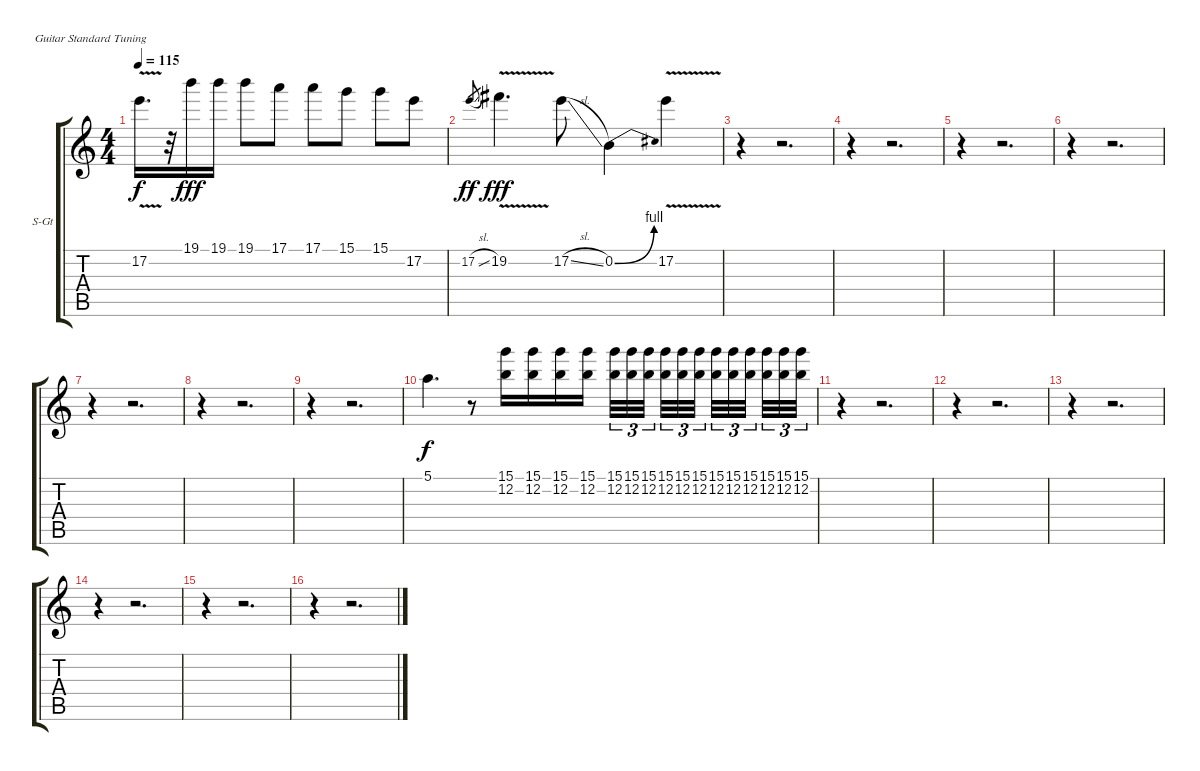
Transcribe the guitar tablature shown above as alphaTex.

\bracketExtendMode groupsimilarinstruments
\firstSystemTrackNameOrientation horizontal
\otherSystemsTrackNameOrientation horizontal
\track ("Keyboard" "S-Gt") {instrument recorder}
\staff {score tabs}
\tuning (E4 B3 G3 D3 A2 E2)
\displaytranspose 12
\ts (4 4)
\tempo 115
\clef g2
\ks c
17.2{v t}.16{d dy f} r.32 19.1.16{dy fff} 19.1.16 19.1.8 17.1.8 17.1.8 15.1.8 15.1.8 17.2.8 |
17.2{sl}.8{gr dy ff} 19.2{v}.4{d dy fff} 17.2{sl}.8 0.2{be (bend 0 0 60 4)}.4 17.2{v}.4 |
r.4 r.2{d} |
r.4 r.2{d} |
r.4 r.2{d} |
r.4 r.2{d} |
r.4 r.2{d} |
r.4 r.2{d} |
r.4 r.2{d} |
5.1.4{d dy f} r.8 (15.1 12.2).16 (15.1 12.2).16 (15.1 12.2).16 (15.1 12.2).16 (15.1 12.2).32{tu (3 2)} (15.1 12.2).32{tu (3 2)} (15.1 12.2).32{tu (3 2)} (15.1 12.2).32{tu (3 2)} (15.1 12.2).32{tu (3 2)} (15.1 12.2).32{tu (3 2)} (15.1 12.2).32{tu (3 2)} (15.1 12.2).32{tu (3 2)} (15.1 12.2).32{tu (3 2)} (15.1 12.2).32{tu (3 2)} (15.1 12.2).32{tu (3 2)} (15.1 12.2).32{tu (3 2)} |
r.4 r.2{d} |
r.4 r.2{d} |
r.4 r.2{d} |
r.4 r.2{d} |
r.4 r.2{d} |
r.4 r.2{d}
